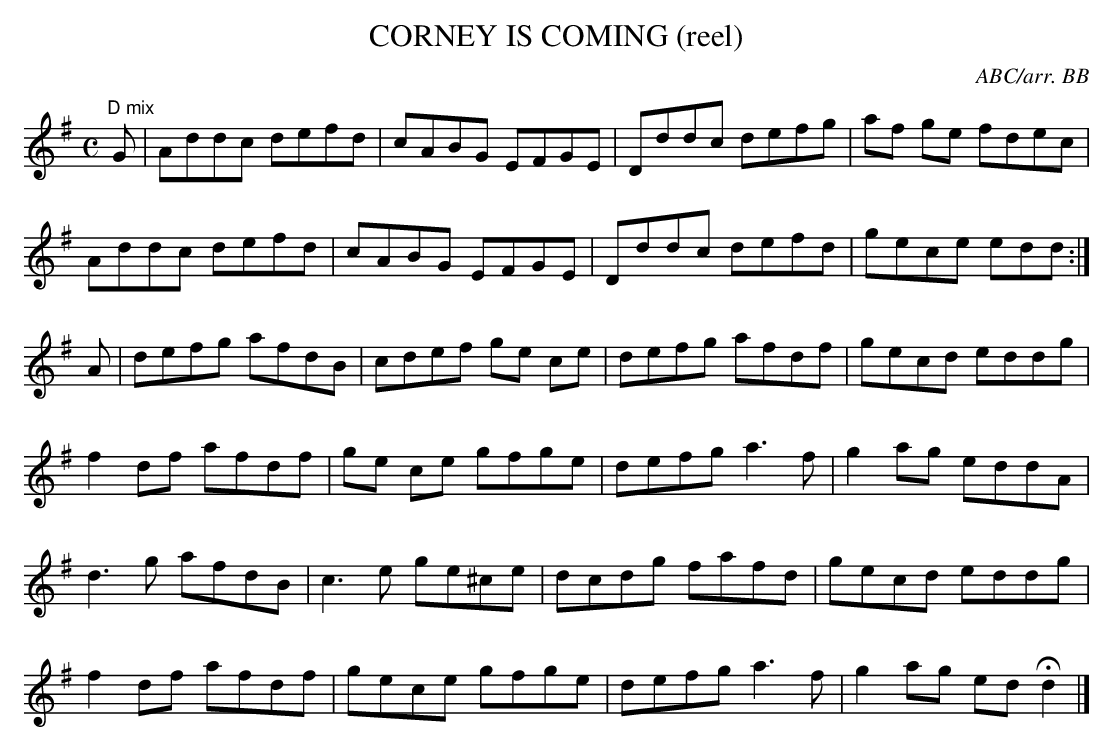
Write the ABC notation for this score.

X:1
T:CORNEY IS COMING (reel)
C:ABC/arr. BB
M:C
L:1/8
K:G
"D mix"
G|Addc defd|cABG EFGE|Dddc defg|af ge fdec|
Addc defd|cABG EFGE|Dddc defd|gece edd :|
A|defg afdB|cdef ge ce|defg afdf|gecd eddg|
f2df afdf|ge ce gfge|defg a3f|g2ag eddA|
d3g afdB|c3e ge^ce|dcdg fafd|gecd eddg|
f2df afdf|gece gfge|defg a3f|g2ag edHd2 |]
